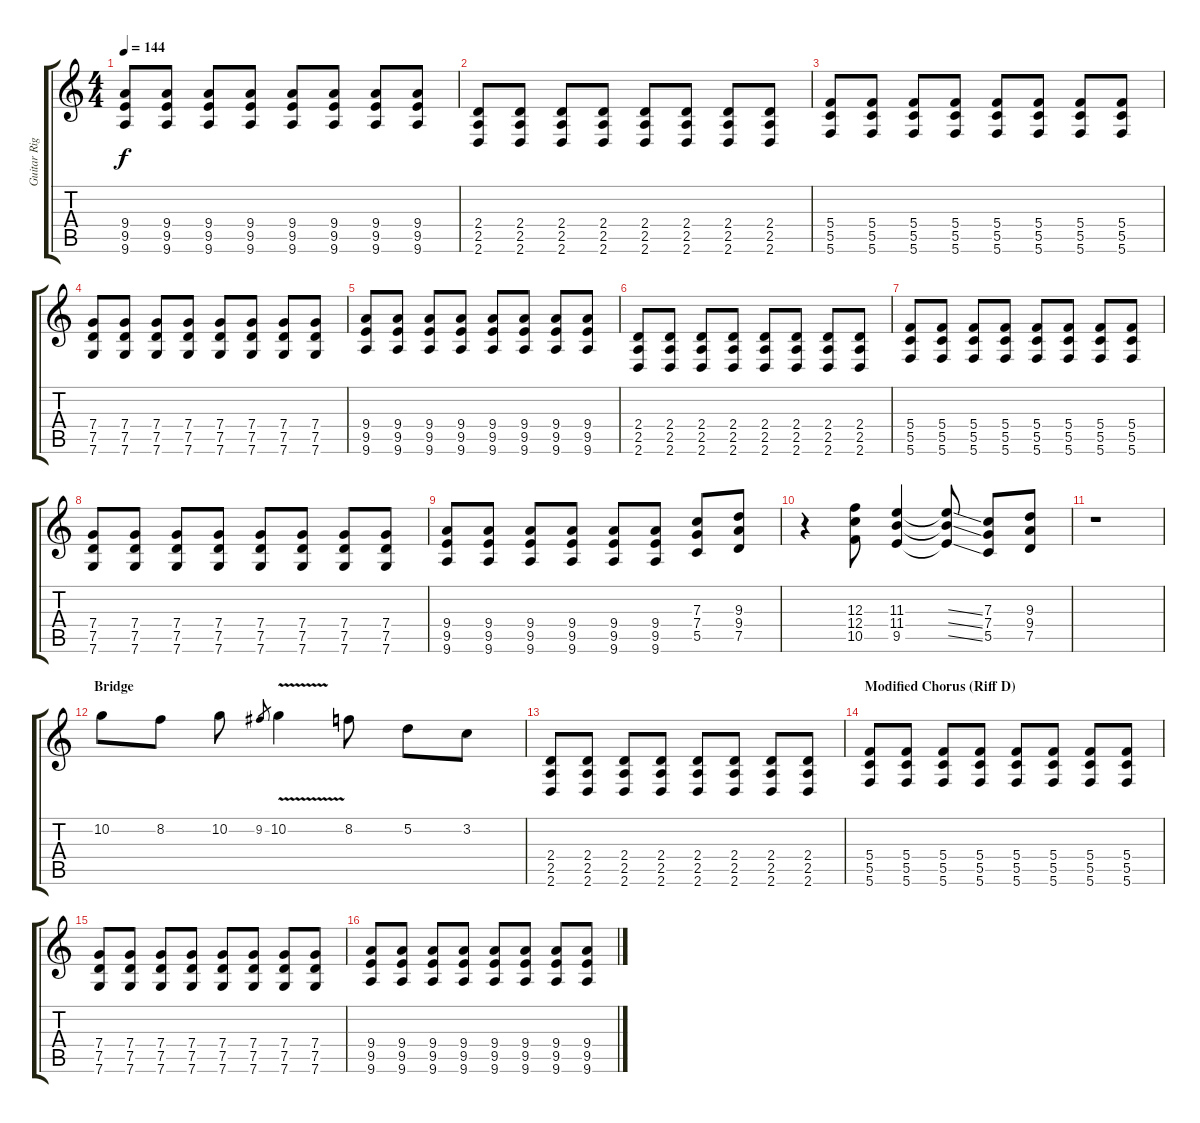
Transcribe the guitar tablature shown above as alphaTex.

\track ("Guitar Right" "Guitar Rig") {instrument overdrivenguitar}
\staff {score tabs}
\tuning (D4 A3 F3 C3 G2 C2) {hide}
\ts (4 4)
\tempo 144
\clef g2
\ks c
(9.4 9.5 9.6).8{dy f} (9.4 9.5 9.6).8 (9.4 9.5 9.6).8 (9.4 9.5 9.6).8 (9.4 9.5 9.6).8 (9.4 9.5 9.6).8 (9.4 9.5 9.6).8 (9.4 9.5 9.6).8 |
(2.4 2.5 2.6).8 (2.4 2.5 2.6).8 (2.4 2.5 2.6).8 (2.4 2.5 2.6).8 (2.4 2.5 2.6).8 (2.4 2.5 2.6).8 (2.4 2.5 2.6).8 (2.4 2.5 2.6).8 |
(5.4 5.5 5.6).8 (5.4 5.5 5.6).8 (5.4 5.5 5.6).8 (5.4 5.5 5.6).8 (5.4 5.5 5.6).8 (5.4 5.5 5.6).8 (5.4 5.5 5.6).8 (5.4 5.5 5.6).8 |
(7.4 7.5 7.6).8 (7.4 7.5 7.6).8 (7.4 7.5 7.6).8 (7.4 7.5 7.6).8 (7.4 7.5 7.6).8 (7.4 7.5 7.6).8 (7.4 7.5 7.6).8 (7.4 7.5 7.6).8 |
(9.4 9.5 9.6).8 (9.4 9.5 9.6).8 (9.4 9.5 9.6).8 (9.4 9.5 9.6).8 (9.4 9.5 9.6).8 (9.4 9.5 9.6).8 (9.4 9.5 9.6).8 (9.4 9.5 9.6).8 |
(2.4 2.5 2.6).8 (2.4 2.5 2.6).8 (2.4 2.5 2.6).8 (2.4 2.5 2.6).8 (2.4 2.5 2.6).8 (2.4 2.5 2.6).8 (2.4 2.5 2.6).8 (2.4 2.5 2.6).8 |
(5.4 5.5 5.6).8 (5.4 5.5 5.6).8 (5.4 5.5 5.6).8 (5.4 5.5 5.6).8 (5.4 5.5 5.6).8 (5.4 5.5 5.6).8 (5.4 5.5 5.6).8 (5.4 5.5 5.6).8 |
(7.4 7.5 7.6).8 (7.4 7.5 7.6).8 (7.4 7.5 7.6).8 (7.4 7.5 7.6).8 (7.4 7.5 7.6).8 (7.4 7.5 7.6).8 (7.4 7.5 7.6).8 (7.4 7.5 7.6).8 |
(9.4 9.5 9.6).8 (9.4 9.5 9.6).8 (9.4 9.5 9.6).8 (9.4 9.5 9.6).8 (9.4 9.5 9.6).8 (9.4 9.5 9.6).8 (7.3 7.4 5.5).8 (9.3 9.4 7.5).8 |
r.4 (12.3 12.4 10.5).8 (11.3 11.4 9.5).4 (11.3{ss t} 11.4{ss t} 9.5{ss t}).8 (7.3 7.4 5.5).8 (9.3 9.4 7.5).8 |
r.1 |
\section ("" "Bridge")
10.2.8 8.2.8 10.2.8 9.2.8{gr} 10.2{v}.4 8.2.8 5.2.8 3.2.8 |
(2.4 2.5 2.6).8 (2.4 2.5 2.6).8 (2.4 2.5 2.6).8 (2.4 2.5 2.6).8 (2.4 2.5 2.6).8 (2.4 2.5 2.6).8 (2.4 2.5 2.6).8 (2.4 2.5 2.6).8 |
\section ("" "Modified Chorus (Riff D)")
(5.4 5.5 5.6).8 (5.4 5.5 5.6).8 (5.4 5.5 5.6).8 (5.4 5.5 5.6).8 (5.4 5.5 5.6).8 (5.4 5.5 5.6).8 (5.4 5.5 5.6).8 (5.4 5.5 5.6).8 |
(7.4 7.5 7.6).8 (7.4 7.5 7.6).8 (7.4 7.5 7.6).8 (7.4 7.5 7.6).8 (7.4 7.5 7.6).8 (7.4 7.5 7.6).8 (7.4 7.5 7.6).8 (7.4 7.5 7.6).8 |
(9.4 9.5 9.6).8 (9.4 9.5 9.6).8 (9.4 9.5 9.6).8 (9.4 9.5 9.6).8 (9.4 9.5 9.6).8 (9.4 9.5 9.6).8 (9.4 9.5 9.6).8 (9.4 9.5 9.6).8
